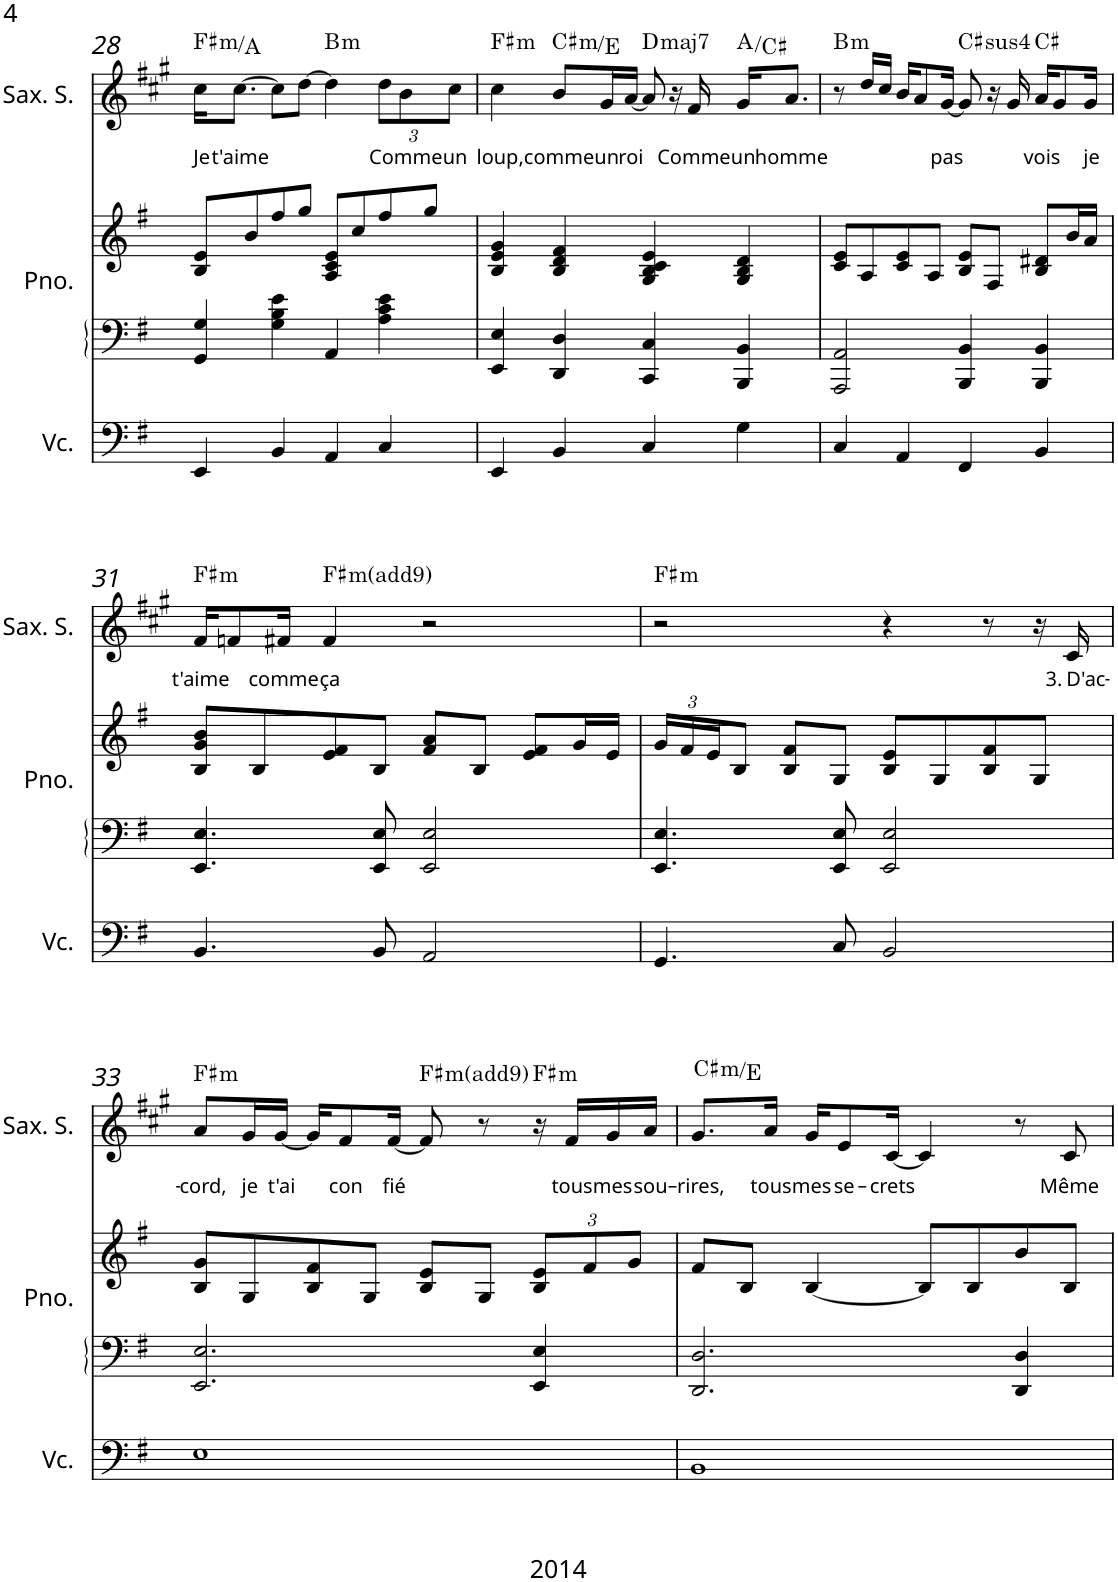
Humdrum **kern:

**kern	**kern	**kern	**kern	**text	**harte
*part4	*part3	*part2	*part1	*part1	*part1
*staff4	*staff3	*staff2	*staff1	*staff1	*
*I"Violoncello	*I"Piano	*I"Piano	*I"Saxophone soprano	*	*
*I'Vc.	*I'Pno	*I'Pno.	*I'Sax. S.	*	*
!!LO:PB:g=z
*clefF4	*clefF4	*clefG2	*clefG2	*	*
*	*	*	*Trd1c2	*	*
*k[f#]	*k[f#]	*k[f#]	*k[f#c#g#]	*	*
*M4/4	*M4/4	*M4/4	*M4/4	*	*
=28	=28	=28	=28	=28	=28
!	!	!	!	!LO:LY:b	!LO:H:kt=m
4EE/	4GG/ 4G/	8B/ 8e/L	16cc#\KL	Je	F#:min/b3
!	!	!	!	!LO:LY:b	!
.	.	.	[8.cc#\J	t'aime	.
.	.	8b/	.	.	.
4BB/	4G\ 4B\ 4e\	8ff#/	8cc#\L]	.	.
.	.	8gg/J	[8dd\J	.	.
!	!	!	!	!	!LO:H:kt=m
4AA/	4AA/	8A/ 8c/ 8e/L	4dd\]	.	B:min
.	.	8cc/	.	.	.
*	*	*	*Xbrackettup	*	*
4C/	4A\ 4c\ 4e\	8ff#/	12dd\L	.	.
!	!	!	!	!LO:LY:b	!
.	.	.	12b\	Comme	.
.	.	8gg/J	.	.	.
!	!	!	!	!LO:LY:b	!
.	.	.	12cc#\J	un	.
=29	=29	=29	=29	=29	=29
!	!	!	!	!LO:LY:b	!LO:H:kt=m
4EE/	4EE/ 4E/	4B/ 4e/ 4g/	4cc#\	loup,	F#:min
!	!	!	!	!LO:LY:b	!LO:H:kt=m
4BB/	4DD/ 4D/	4B/ 4d/ 4f#/	8b/L	comme	C#:min/b3
!	!	!	!	!LO:LY:b	!
.	.	.	16g#/L	un	.
!	!	!	!	!LO:LY:b	!
.	.	.	[16a/JJ	roi	.
!	!	!	!	!	!LO:H:kt=maj7
4C/	4CC/ 4C/	4G/ 4B/ 4c/ 4e/	8a/]	.	D:maj7
.	.	.	16r	.	.
!	!	!	!	!LO:LY:b	!
.	.	.	16f#/	Comme	.
!	!	!	!	!LO:LY:b	!
4G\	4BBB/ 4BB/	4G/ 4B/ 4d/	16g#/KL	un	A:maj/3
!	!	!	!	!LO:LY:b	!
.	.	.	8.a/J	homme	.
=30	=30	=30	=30	=30	=30
!	!	!	!	!	!LO:H:kt=m
4C/	2AAA/ 2AA/	8c/ 8e/L	8r	.	B:min
.	.	8A/	16dd/LL	.	.
.	.	.	16cc#/JJ	.	.
4AA/	.	8c/ 8e/	16b/KL	.	.
.	.	.	8a/	.	.
.	.	8A/J	.	.	.
!	!	!	!	!LO:LY:b	!
.	.	.	[16g#/Jk	pas	.
!	!	!	!	!	!LO:H:kt=4
4FF#/	4BBB/ 4BB/	8B/ 8e/L	8g#/]	.	C#:sus4
.	.	8F#/J	16r	.	.
.	.	.	16g#/	.	.
!	!	!	!	!LO:LY:b	!
4BB/	4BBB/ 4BB/	8B/ 8d#X/L	16a/KL	vois	C#:maj
.	.	.	8g#/	.	.
.	.	16b/L	.	.	.
!	!	!	!	!LO:LY:b	!
.	.	16a/JJ	16g#/Jk	je	.
!!LO:LB:g=z
=31	=31	=31	=31	=31	=31
!	!	!	!	!LO:LY:b	!LO:H:kt=m
4.BB/	4.EE/ 4.E/	8B/ 8g/ 8b/L	16f#/KL	t'aime	F#:min
.	.	.	8fn/	.	.
.	.	8B/	.	.	.
!	!	!	!	!LO:LY:b	!
.	.	.	16f#X/Jk	comme	.
!	!	!	!	!LO:LY:b	!LO:H:kt=m
.	.	8e/ 8f#/	4f#/	ça	F#:min(9)
8BB/	8EE/ 8E/	8B/J	.	.	.
2AA/	2EE/ 2E/	8f#/ 8a/L	2r	.	.
.	.	8B/J	.	.	.
.	.	8e/ 8f#/L	.	.	.
.	.	16g/L	.	.	.
.	.	16e/JJ	.	.	.
=32	=32	=32	=32	=32	=32
*	*	*Xbrackettup	*	*	*
!	!	!	!	!	!LO:H:kt=m
4.GG/	4.EE/ 4.E/	24g/LL	2r	.	F#:min
.	.	24f#/	.	.	.
.	.	24e/J	.	.	.
.	.	8B/J	.	.	.
.	.	8B/ 8f#/L	.	.	.
8C/	8EE/ 8E/	8G/J	.	.	.
2BB/	2EE/ 2E/	8B/ 8e/L	4r	.	.
.	.	8G/	.	.	.
.	.	8B/ 8f#/	8r	.	.
.	.	8G/J	16r	.	.
!	!	!	!	!LO:LY:b	!
.	.	.	16c#/	3. D'ac-	.
!!LO:LB:g=z
=33	=33	=33	=33	=33	=33
!	!	!	!	!LO:LY:b	!LO:H:kt=m
1E	2.EE/ 2.E/	8B/ 8g/L	8a/L	-cord,	F#:min
!	!	!	!	!LO:LY:b	!
.	.	8G/	16g#/L	je	.
!	!	!	!	!LO:LY:b	!
.	.	.	[16g#/JJ	t'ai	.
.	.	8B/ 8f#/	16g#/KL]	.	.
!	!	!	!	!LO:LY:b	!
.	.	.	8f#/	con	.
.	.	8G/J	.	.	.
!	!	!	!	!LO:LY:b	!
.	.	.	[16f#/Jk	fié	.
!	!	!	!	!	!LO:H:kt=m
.	.	8B/ 8e/L	8f#/]	.	F#:min(9)
.	.	8G/J	8r	.	.
!	!	!	!	!	!LO:H:kt=m
.	4EE/ 4E/	12B/ 12e/L	16r	.	F#:min
!	!	!	!	!LO:LY:b	!
.	.	.	16f#/LL	tous	.
.	.	12f#/	.	.	.
!	!	!	!	!LO:LY:b	!
.	.	.	16g#/	mes	.
.	.	12g/J	.	.	.
!	!	!	!	!LO:LY:b	!
.	.	.	16a/JJ	sou-	.
=34	=34	=34	=34	=34	=34
!	!	!	!	!LO:LY:b	!LO:H:kt=m
1BB	2.DD/ 2.D/	8f#/L	8.g#/L	-rires,	C#:min/b3
.	.	8B/J	.	.	.
!	!	!	!	!LO:LY:b	!
.	.	.	16a/Jk	tous	.
!	!	!	!	!LO:LY:b	!
.	.	[4B/	16g#/KL	mes	.
!	!	!	!	!LO:LY:b	!
.	.	.	8e/	se-	.
!	!	!	!	!LO:LY:b	!
.	.	.	[16c#/Jk	-crets	.
.	.	8B/L]	4c#/]	.	.
.	.	8B/	.	.	.
.	4DD/ 4D/	8b/	8r	.	.
!	!	!	!	!LO:LY:b	!
.	.	8B/J	8c#/	Même	.
=	=	=	=	=	=
*-	*-	*-	*-	*-	*-
